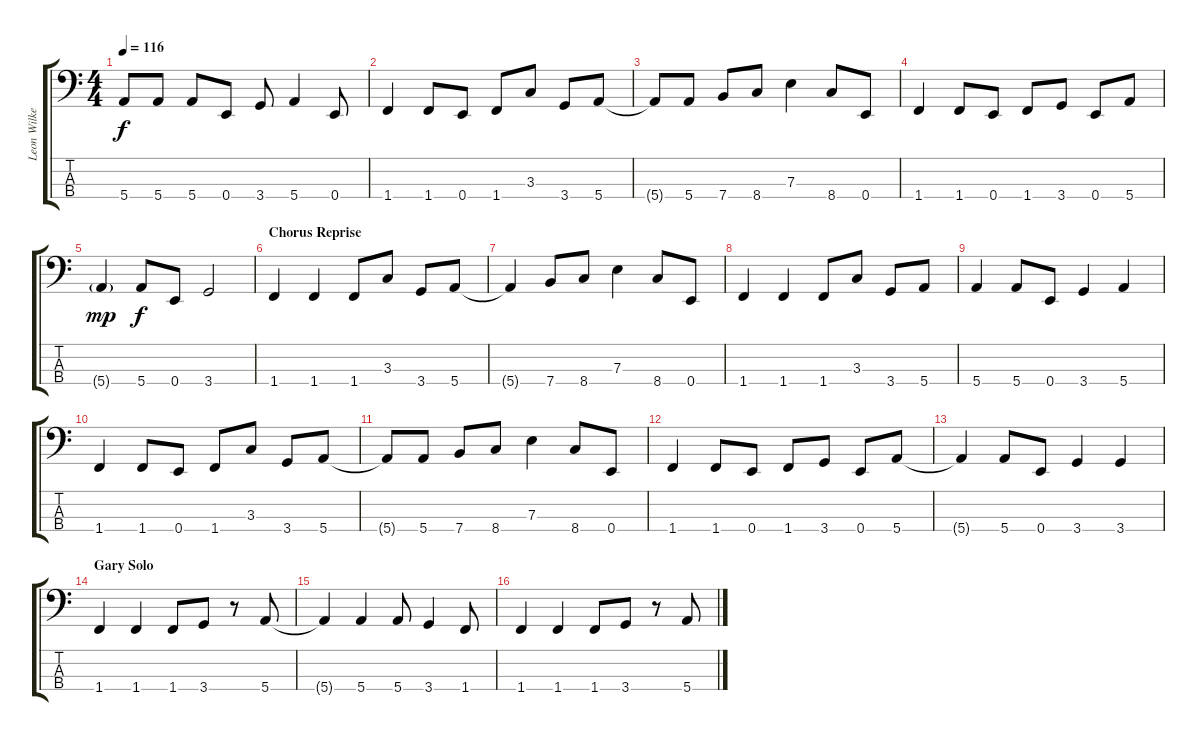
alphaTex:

\track ("Leon Wilkeson" "Leon Wilke") {instrument electricbasspick}
\staff {score tabs}
\tuning (G2 D2 A1 E1) {hide}
\ts (4 4)
\tempo 116
\clef f4
\ks c
5.4{t}.8{dy f} 5.4.8 5.4.8 0.4.8 3.4.8 5.4.4 0.4.8 |
1.4.4 1.4.8 0.4.8 1.4.8 3.3.8 3.4.8 5.4.8 |
5.4{t}.8 5.4.8 7.4.8 8.4.8 7.3.4 8.4.8 0.4.8 |
1.4.4 1.4.8 0.4.8 1.4.8 3.4.8 0.4.8 5.4.8 |
5.4{g}.4{dy mp} 5.4.8{dy f} 0.4.8 3.4.2 |
\section ("" "Chorus Reprise")
1.4.4 1.4.4 1.4.8 3.3.8 3.4.8 5.4.8 |
5.4{t}.4 7.4.8 8.4.8 7.3.4 8.4.8 0.4.8 |
1.4.4 1.4.4 1.4.8 3.3.8 3.4.8 5.4.8 |
5.4.4 5.4.8 0.4.8 3.4.4 5.4.4 |
1.4.4 1.4.8 0.4.8 1.4.8 3.3.8 3.4.8 5.4.8 |
5.4{t}.8 5.4.8 7.4.8 8.4.8 7.3.4 8.4.8 0.4.8 |
1.4.4 1.4.8 0.4.8 1.4.8 3.4.8 0.4.8 5.4.8 |
5.4{t}.4 5.4.8 0.4.8 3.4.4 3.4.4 |
\section ("" "Gary Solo")
1.4.4 1.4.4 1.4.8 3.4.8 r.8 5.4.8 |
5.4{t}.4 5.4.4 5.4.8 3.4.4 1.4.8 |
1.4.4 1.4.4 1.4.8 3.4.8 r.8 5.4.8
